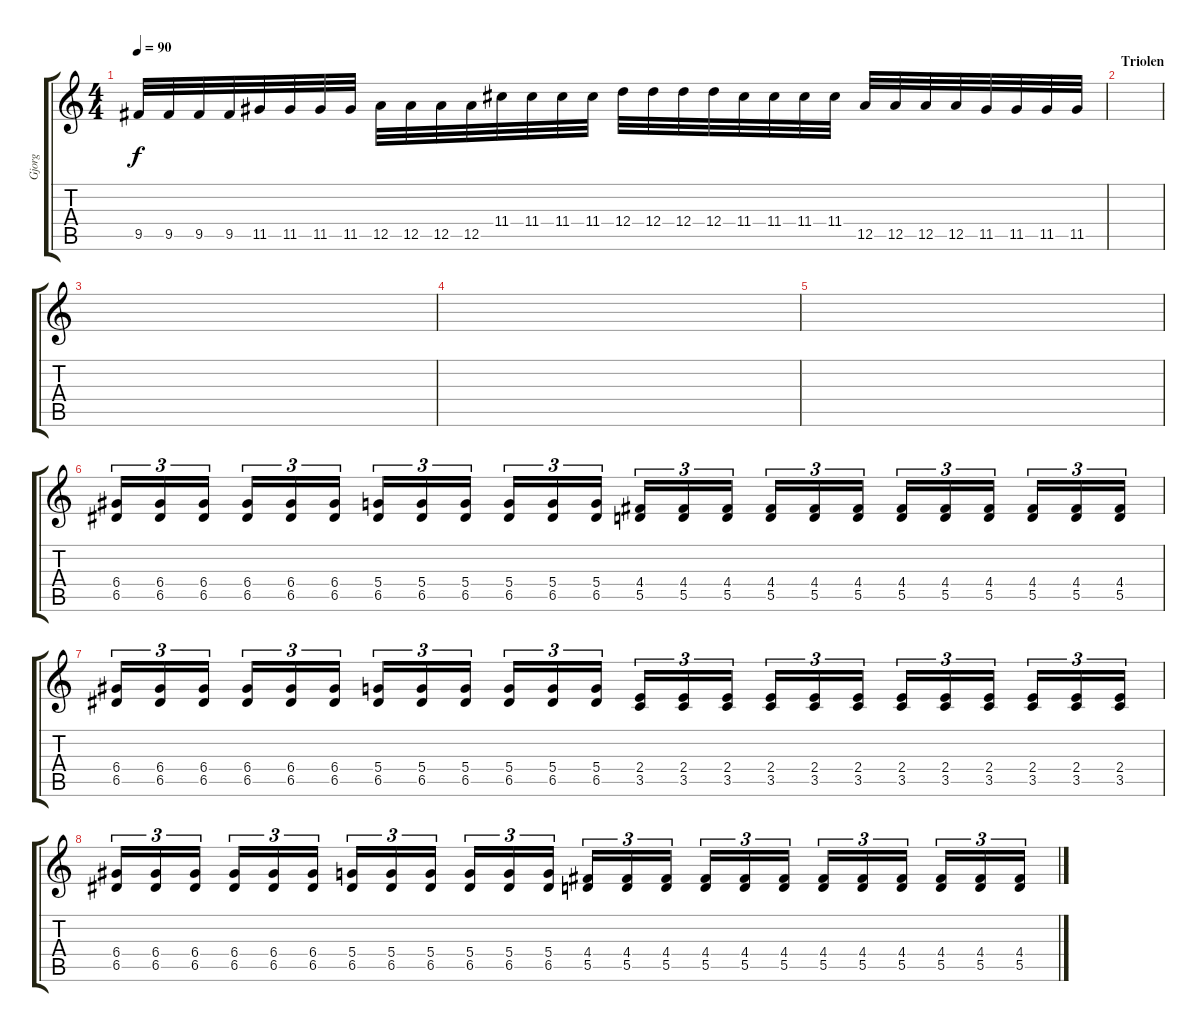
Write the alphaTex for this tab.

\track ("Gjorg" "Gjorg") {instrument overdrivenguitar}
\staff {score tabs}
\tuning (E4 B3 G3 D3 A2 E2) {hide}
\ts (4 4)
\tempo 90
\clef g2
\ks c
9.5.32{dy f} 9.5.32 9.5.32 9.5.32 11.5.32 11.5.32 11.5.32 11.5.32 12.5.32 12.5.32 12.5.32 12.5.32 11.4.32 11.4.32 11.4.32 11.4.32 12.4.32 12.4.32 12.4.32 12.4.32 11.4.32 11.4.32 11.4.32 11.4.32 12.5.32 12.5.32 12.5.32 12.5.32 11.5.32 11.5.32 11.5.32 11.5.32 |
\section ("" "Triolen")
|
|
|
|
(6.4 6.5).16{tu (3 2)} (6.4 6.5).16{tu (3 2)} (6.4 6.5).16{tu (3 2)} (6.4 6.5).16{tu (3 2)} (6.4 6.5).16{tu (3 2)} (6.4 6.5).16{tu (3 2)} (5.4 6.5).16{tu (3 2)} (5.4 6.5).16{tu (3 2)} (5.4 6.5).16{tu (3 2)} (5.4 6.5).16{tu (3 2)} (5.4 6.5).16{tu (3 2)} (5.4 6.5).16{tu (3 2)} (4.4 5.5).16{tu (3 2)} (4.4 5.5).16{tu (3 2)} (4.4 5.5).16{tu (3 2)} (4.4 5.5).16{tu (3 2)} (4.4 5.5).16{tu (3 2)} (4.4 5.5).16{tu (3 2)} (4.4 5.5).16{tu (3 2)} (4.4 5.5).16{tu (3 2)} (4.4 5.5).16{tu (3 2)} (4.4 5.5).16{tu (3 2)} (4.4 5.5).16{tu (3 2)} (4.4 5.5).16{tu (3 2)} |
(6.4 6.5).16{tu (3 2)} (6.4 6.5).16{tu (3 2)} (6.4 6.5).16{tu (3 2)} (6.4 6.5).16{tu (3 2)} (6.4 6.5).16{tu (3 2)} (6.4 6.5).16{tu (3 2)} (5.4 6.5).16{tu (3 2)} (5.4 6.5).16{tu (3 2)} (5.4 6.5).16{tu (3 2)} (5.4 6.5).16{tu (3 2)} (5.4 6.5).16{tu (3 2)} (5.4 6.5).16{tu (3 2)} (2.4 3.5).16{tu (3 2)} (2.4 3.5).16{tu (3 2)} (2.4 3.5).16{tu (3 2)} (2.4 3.5).16{tu (3 2)} (2.4 3.5).16{tu (3 2)} (2.4 3.5).16{tu (3 2)} (2.4 3.5).16{tu (3 2)} (2.4 3.5).16{tu (3 2)} (2.4 3.5).16{tu (3 2)} (2.4 3.5).16{tu (3 2)} (2.4 3.5).16{tu (3 2)} (2.4 3.5).16{tu (3 2)} |
(6.4 6.5).16{tu (3 2)} (6.4 6.5).16{tu (3 2)} (6.4 6.5).16{tu (3 2)} (6.4 6.5).16{tu (3 2)} (6.4 6.5).16{tu (3 2)} (6.4 6.5).16{tu (3 2)} (5.4 6.5).16{tu (3 2)} (5.4 6.5).16{tu (3 2)} (5.4 6.5).16{tu (3 2)} (5.4 6.5).16{tu (3 2)} (5.4 6.5).16{tu (3 2)} (5.4 6.5).16{tu (3 2)} (4.4 5.5).16{tu (3 2)} (4.4 5.5).16{tu (3 2)} (4.4 5.5).16{tu (3 2)} (4.4 5.5).16{tu (3 2)} (4.4 5.5).16{tu (3 2)} (4.4 5.5).16{tu (3 2)} (4.4 5.5).16{tu (3 2)} (4.4 5.5).16{tu (3 2)} (4.4 5.5).16{tu (3 2)} (4.4 5.5).16{tu (3 2)} (4.4 5.5).16{tu (3 2)} (4.4 5.5).16{tu (3 2)}
